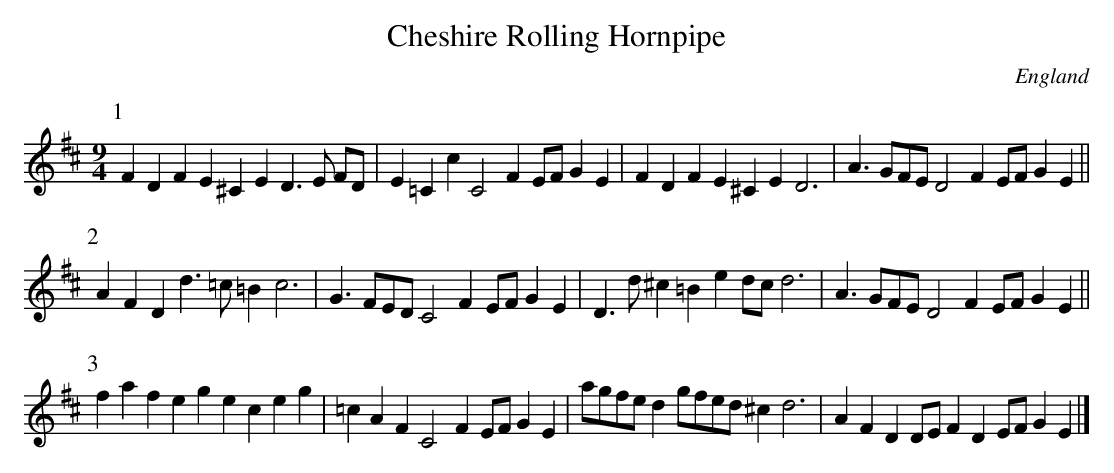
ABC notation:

X:1
T:Cheshire Rolling Hornpipe
L:1/8
M:9/4
O:England
K:D
P:1
F2 D2 F2 E2 ^C2 E2 D3 E FD|E2 =C2 c2 C4    F2 EF G2 E2|\
F2 D2 F2 E2 ^C2 E2 D6     |A3 GFE    D4    F2 EF G2 E2||
P:2
A2 F2 D2 d3 =c =B2 c6     |G3 FED    C4    F2 EF G2 E2|\
D3 d ^c2 =B2 e2 dc d6     |A3 GFE    D4    F2 EF G2 E2||
P:3
f2 a2 f2 e2 g2 e2 c2 e2 g2|=c2 A2 F2 C4    F2 EF G2 E2|\
agfe  d2 gfed ^c2 d6      |A2  F2 D2 DE F2 D2 EF G2 E2|]
